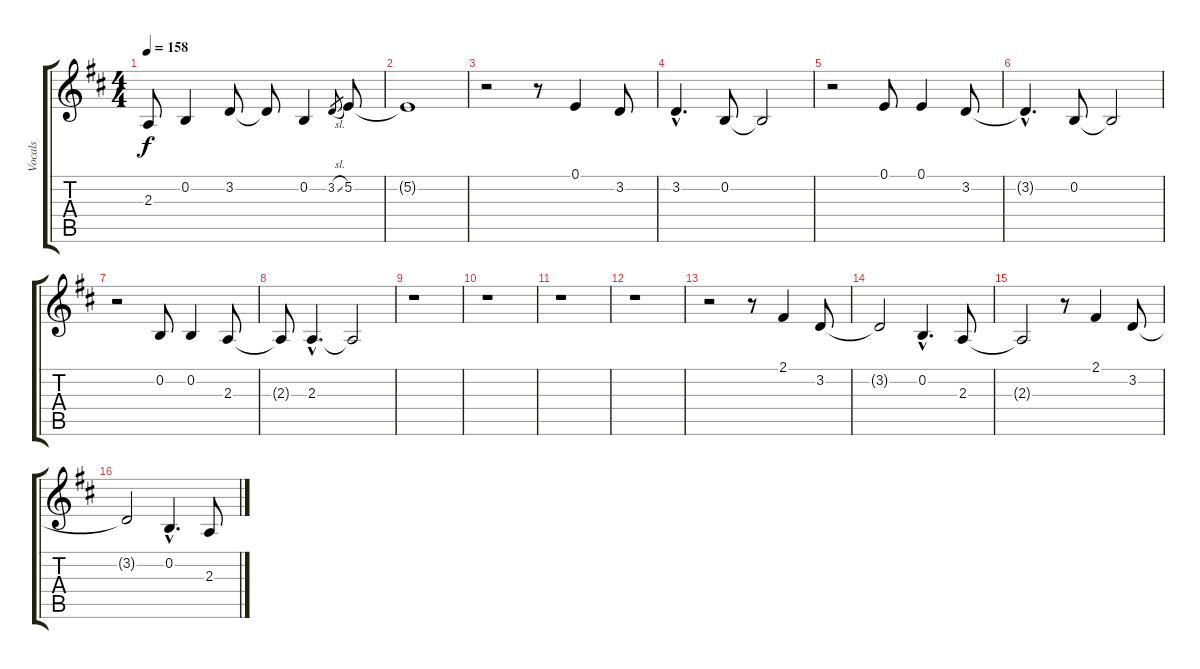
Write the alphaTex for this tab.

\track ("Vocals" "Vocals") {instrument tenorsax}
\staff {score tabs}
\tuning (E4 B3 G3 D3 A2 E2) {hide}
\ts (4 4)
\tempo 158
\clef g2
\ks d
2.3{t}.8{dy f} 0.2.4 3.2.8 3.2{t}.8 0.2.4 3.2{sl}.8{gr} 5.2.8 |
5.2{t}.1 |
r.2 r.8 0.1.4 3.2.8 |
3.2{hac}.4{d} 0.2.8 0.2{t}.2 |
r.2 0.1.8 0.1.4 3.2.8 |
3.2{hac t}.4{d} 0.2.8 0.2{t}.2 |
r.2 0.2.8 0.2.4 2.3.8 |
2.3{t}.8 2.3{hac}.4{d} 2.3{t}.2 |
r.1 |
r.1 |
r.1 |
r.1 |
r.2 r.8 2.1.4 3.2.8 |
3.2{t}.2 0.2{hac}.4{d} 2.3.8 |
2.3{t}.2 r.8 2.1.4 3.2.8 |
3.2{t}.2 0.2{hac}.4{d} 2.3.8
